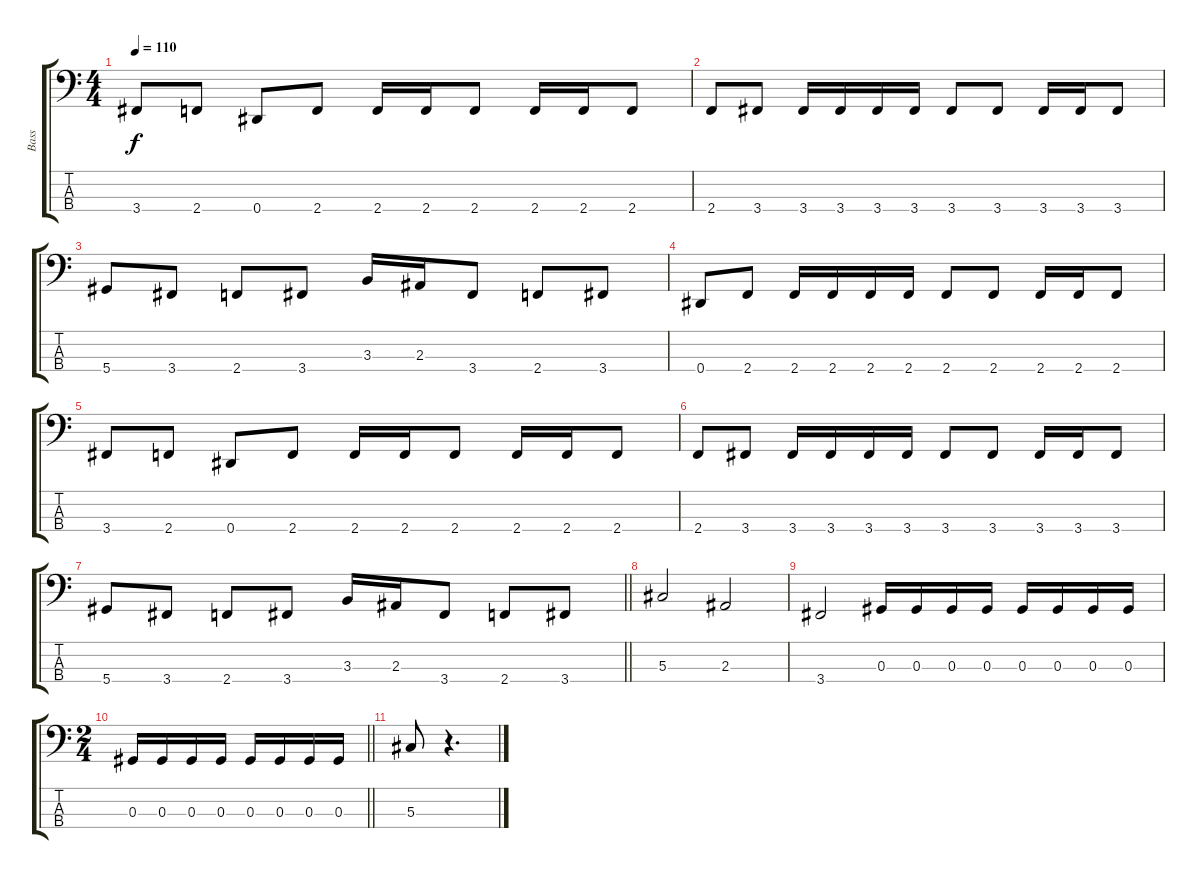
\track ("Bass" "Bass") {instrument electricbassfinger}
\staff {score tabs}
\tuning (Gb2 Db2 Ab1 Eb1) {hide}
\ts (4 4)
\tempo 110
\clef f4
\ks c
3.4.8{dy f} 2.4.8 0.4.8 2.4.8 2.4.16 2.4.16 2.4.8 2.4.16 2.4.16 2.4.8 |
2.4.8 3.4.8 3.4.16 3.4.16 3.4.16 3.4.16 3.4.8 3.4.8 3.4.16 3.4.16 3.4.8 |
5.4.8 3.4.8 2.4.8 3.4.8 3.3.16 2.3.16 3.4.8 2.4.8 3.4.8 |
0.4.8 2.4.8 2.4.16 2.4.16 2.4.16 2.4.16 2.4.8 2.4.8 2.4.16 2.4.16 2.4.8 |
3.4.8 2.4.8 0.4.8 2.4.8 2.4.16 2.4.16 2.4.8 2.4.16 2.4.16 2.4.8 |
2.4.8 3.4.8 3.4.16 3.4.16 3.4.16 3.4.16 3.4.8 3.4.8 3.4.16 3.4.16 3.4.8 |
\barLineRight lightlight
5.4.8 3.4.8 2.4.8 3.4.8 3.3.16 2.3.16 3.4.8 2.4.8 3.4.8 |
5.3.2 2.3.2 |
3.4.2 0.3.16 0.3.16 0.3.16 0.3.16 0.3.16 0.3.16 0.3.16 0.3.16 |
\ts (2 4)
\barLineRight lightlight
0.3.16 0.3.16 0.3.16 0.3.16 0.3.16 0.3.16 0.3.16 0.3.16 |
5.3.8 r.4{d}
